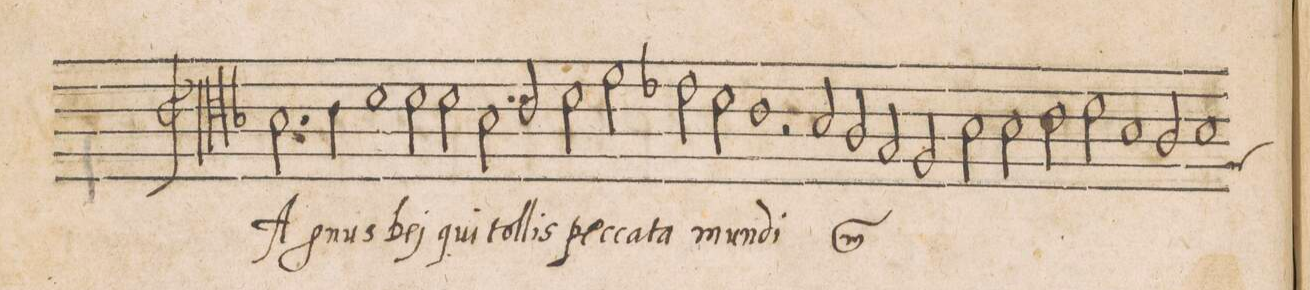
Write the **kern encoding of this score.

**kern	**text	**text
*I"ALTVS	*	*
*clefC3	*	*
*k[b-]	*	*
*met(C|)	*	*
*M2/1	*	*
2.B-\	A-	.
4c\	-gnus	.
1d	De-	.
=2	=2	=2
2d\	-j	.
2d\	qui	.
2B-\	tol-	.
2c/	-lis	.
=3	=3	=3
2d\	pec-	.
2f\	-ca-	.
2e-X\	-ta	.
2d\	mun-	.
=4	=4	=4
1c	   di	.
2r	.	.
*	*ij	*
2B-/	A-	.
=5	=5	=5
2A/	-gnus	.
2G/	De-	.
2F/	-j	.
2B-\	qui	.
=6	=6	=6
2B-\	tol-	.
2c\	-lis	.
2d\	pec-	.
1B-	ca -	.
=7	=7	=7
2A/	   ta	.
*custos:F	*	*
1B-	mun-	.
=8	=8	=8
*-	*-	*-
